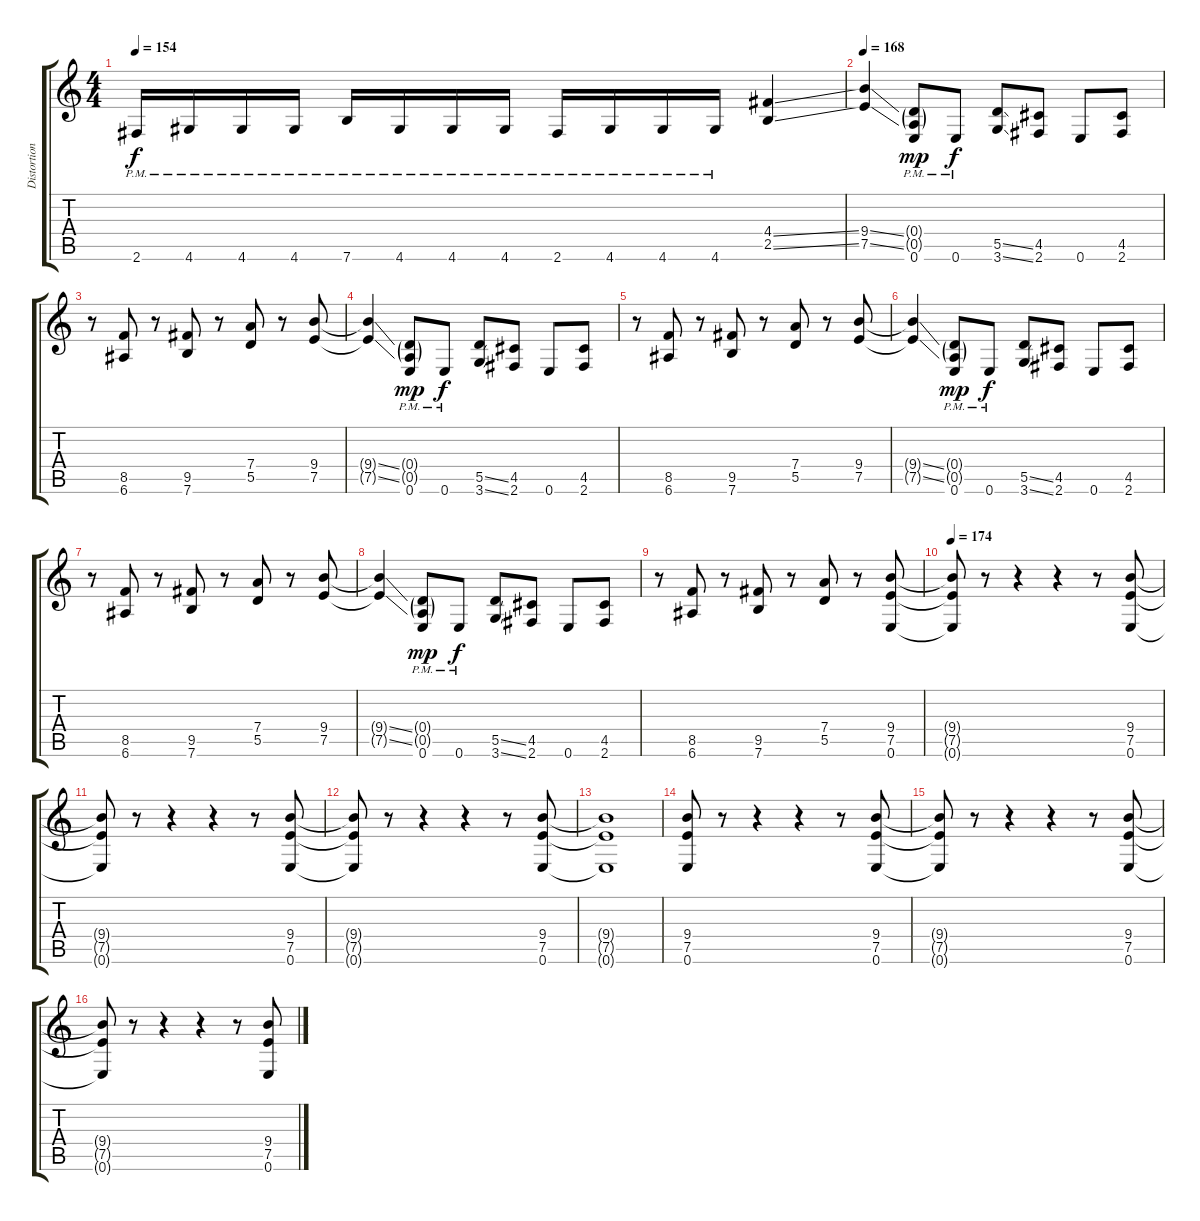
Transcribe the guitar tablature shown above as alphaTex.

\track ("Distortion Guitar (Mustaine)" "Distortion") {instrument distortionguitar}
\staff {score tabs}
\tuning (E4 B3 G3 D3 A2 E2) {hide}
\ts (4 4)
\tempo 154
\clef g2
\ks c
2.6{pm}.16{dy f} 4.6{pm}.16 4.6{pm}.16 4.6{pm}.16 7.6{pm}.16 4.6{pm}.16 4.6{pm}.16 4.6{pm}.16 2.6{pm}.16 4.6{pm}.16 4.6{pm}.16 4.6{pm}.16 (4.4{ss} 2.5{ss}).4 |
\tempo 168
(9.4{ss} 7.5{ss}).4 (0.4{g pm} 0.5{g pm} 0.6{pm}).8{dy mp} 0.6{pm}.8{dy f} (5.5{ss} 3.6{ss}).8 (4.5 2.6).8 0.6.8 (4.5 2.6).8 |
r.8 (8.5 6.6).8 r.8 (9.5 7.6).8 r.8 (7.4 5.5).8 r.8 (9.4 7.5).8 |
(9.4{ss t} 7.5{ss t}).4 (0.4{g pm} 0.5{g pm} 0.6{pm}).8{dy mp} 0.6{pm}.8{dy f} (5.5{ss} 3.6{ss}).8 (4.5 2.6).8 0.6.8 (4.5 2.6).8 |
r.8 (8.5 6.6).8 r.8 (9.5 7.6).8 r.8 (7.4 5.5).8 r.8 (9.4 7.5).8 |
(9.4{ss t} 7.5{ss t}).4 (0.4{g pm} 0.5{g pm} 0.6{pm}).8{dy mp} 0.6{pm}.8{dy f} (5.5{ss} 3.6{ss}).8 (4.5 2.6).8 0.6.8 (4.5 2.6).8 |
r.8 (8.5 6.6).8 r.8 (9.5 7.6).8 r.8 (7.4 5.5).8 r.8 (9.4 7.5).8 |
(9.4{ss t} 7.5{ss t}).4 (0.4{g pm} 0.5{g pm} 0.6{pm}).8{dy mp} 0.6{pm}.8{dy f} (5.5{ss} 3.6{ss}).8 (4.5 2.6).8 0.6.8 (4.5 2.6).8 |
r.8 (8.5 6.6).8 r.8 (9.5 7.6).8 r.8 (7.4 5.5).8 r.8 (9.4 7.5 0.6).8 |
\tempo 174
(9.4{t} 7.5{t} 0.6{t}).8 r.8 r.4 r.4 r.8 (9.4 7.5 0.6).8 |
(9.4{t} 7.5{t} 0.6{t}).8 r.8 r.4 r.4 r.8 (9.4 7.5 0.6).8 |
(9.4{t} 7.5{t} 0.6{t}).8 r.8 r.4 r.4 r.8 (9.4 7.5 0.6).8 |
(9.4{t} 7.5{t} 0.6{t}).1 |
(9.4 7.5 0.6).8 r.8 r.4 r.4 r.8 (9.4 7.5 0.6).8 |
(9.4{t} 7.5{t} 0.6{t}).8 r.8 r.4 r.4 r.8 (9.4 7.5 0.6).8 |
(9.4{t} 7.5{t} 0.6{t}).8 r.8 r.4 r.4 r.8 (9.4 7.5 0.6).8
